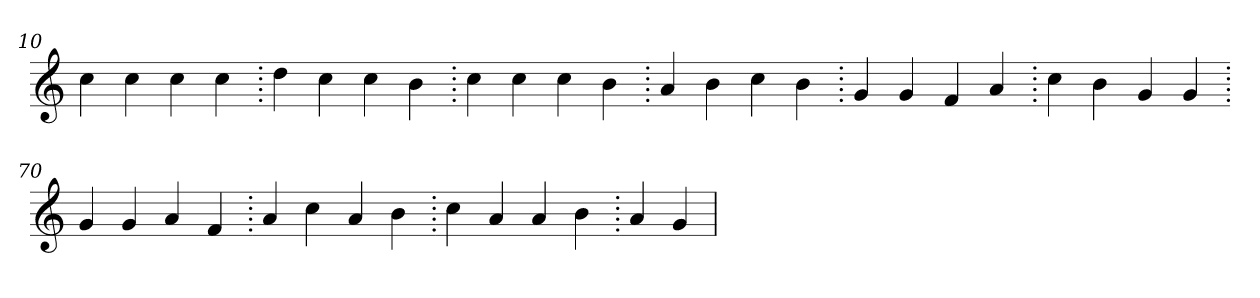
**kern
*part1
*staff1
*clefG2
=10.
4cc
4cc
4cc
4cc
=20.
4dd
4cc
4cc
4b
=30.
4cc
4cc
4cc
4b
=40.
4a
4b
4cc
4b
=50.
4g
4g
4f
4a
=60.
4cc
4b
4g
4g
=70.
4g
4g
4a
4f
=80.
4a
4cc
4a
4b
=90.
4cc
4a
4a
4b
=100.
4a
4g
=
*-
